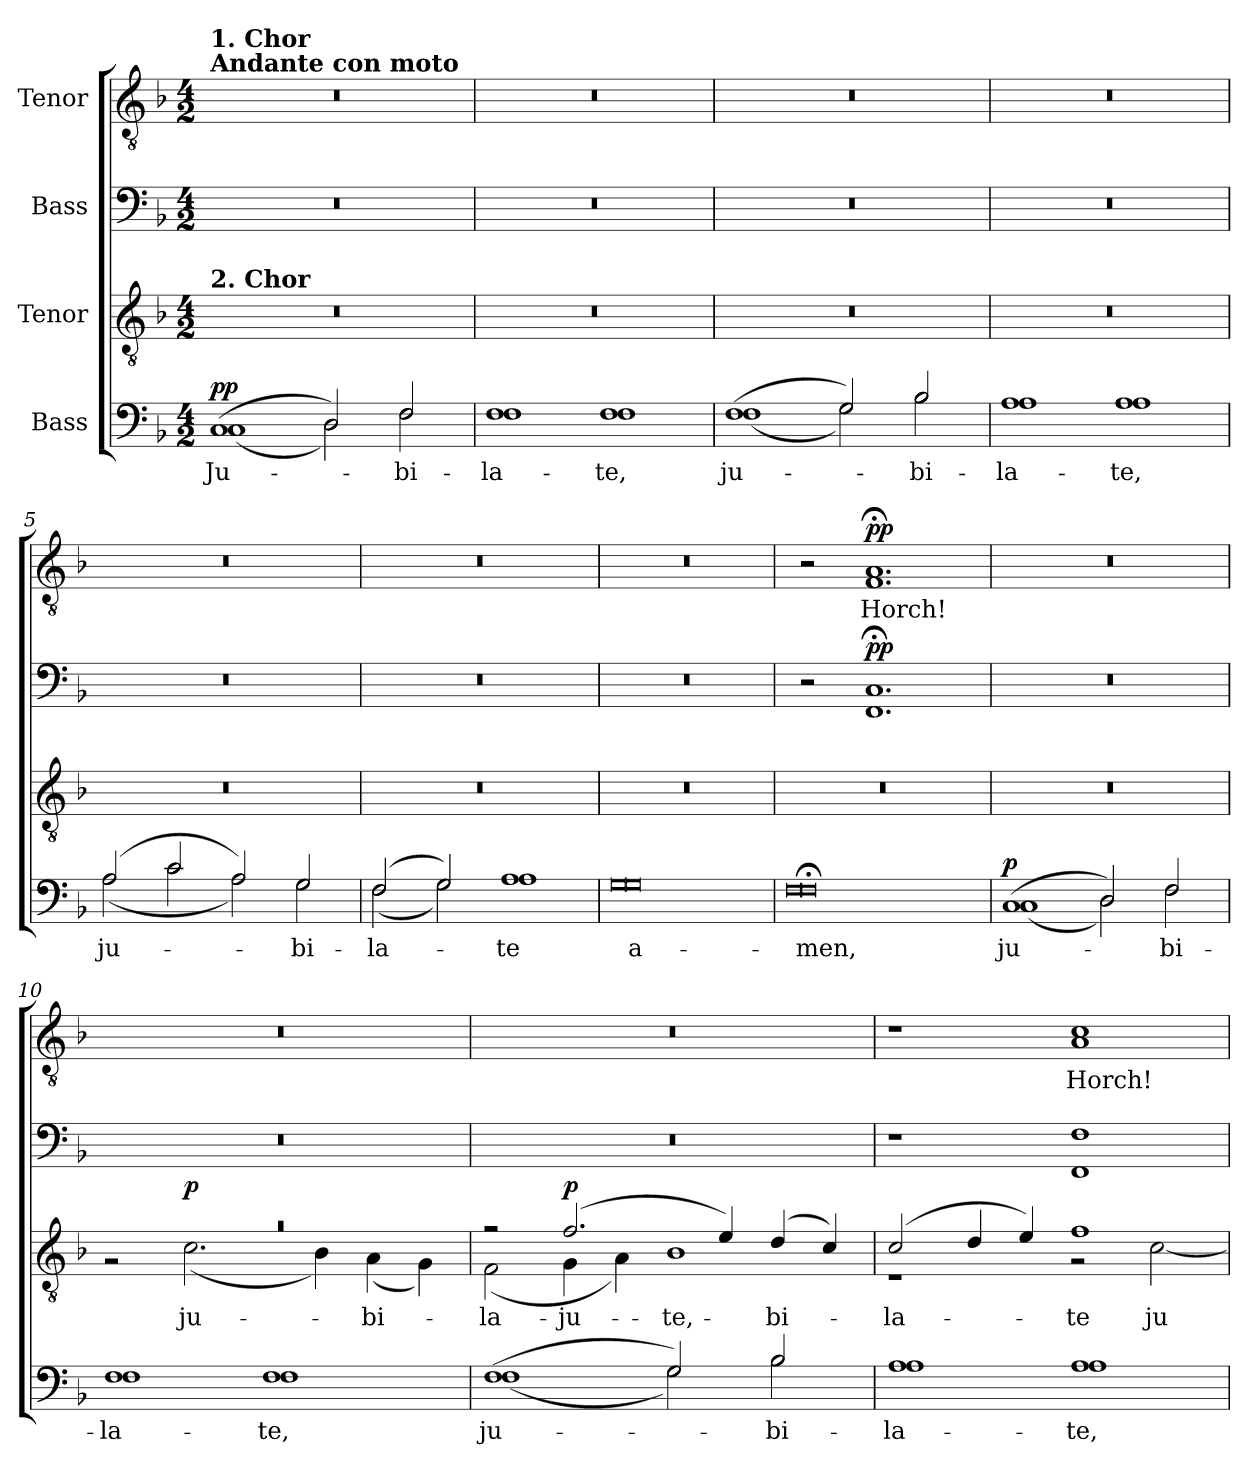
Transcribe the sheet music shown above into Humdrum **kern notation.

**kern	**text	**dynam	**kern	**text	**dynam	**kern	**dynam	**kern	**text	**dynam
*part4	*part4	*part4	*part3	*part3	*part3	*part2	*part2	*part1	*part1	*part1
*staff4	*staff4	*staff4	*staff3	*staff3	*staff3	*staff2	*staff2	*staff1	*staff1	*staff1
*I"Bass	*	*	*I"Tenor	*	*	*I"Bass	*	*I"Tenor	*	*
*clefF4	*	*	*clefGv2	*	*	*clefF4	*	*clefGv2	*	*
*k[b-]	*	*	*k[b-]	*	*	*k[b-]	*	*k[b-]	*	*
*M4/2	*	*	*M4/2	*	*	*M4/2	*	*M4/2	*	*
*MM144	*	*	*MM144	*	*	*MM144	*	*MM144	*	*
=1	=1	=1	=1	=1	=1	=1	=1	=1	=1	=1
!	!	!	!	!	!	!	!	!LO:TX:a:B:t=Andante con moto	!	!
!	!	!	!	!	!	!	!	!LO:TX:a:B:t=1. Chor	!	!
!	!	!	!LO:TX:a:B:t=2. Chor	!	!	!	!	!	!	!
!	!LO:LY:b	!LO:DY:a	!	!	!	!	!	!	!	!
*^	*	*	*	*	*	*	*	*	*	*
(1C	(1C	Ju-	pp	0r	.	.	0r	.	0r	.	.
2D/)	2D\)	.	.	.	.	.	.	.	.	.	.
!	!	!LO:LY:b	!	!	!	!	!	!	!	!	!
2F/	2F\	-bi-	.	.	.	.	.	.	.	.	.
=2	=2	=2	=2	=2	=2	=2	=2	=2	=2	=2	=2
!	!	!LO:LY:b	!	!	!	!	!	!	!	!	!
1F	1F	-la-	.	0r	.	.	0r	.	0r	.	.
!	!	!LO:LY:b	!	!	!	!	!	!	!	!	!
1F	1F	-te,	.	.	.	.	.	.	.	.	.
=3	=3	=3	=3	=3	=3	=3	=3	=3	=3	=3	=3
!	!	!LO:LY:b	!	!	!	!	!	!	!	!	!
(1F	(1F	ju-	.	0r	.	.	0r	.	0r	.	.
2G/)	2G\)	.	.	.	.	.	.	.	.	.	.
!	!	!LO:LY:b	!	!	!	!	!	!	!	!	!
2B-/	2B-\	-bi-	.	.	.	.	.	.	.	.	.
=4	=4	=4	=4	=4	=4	=4	=4	=4	=4	=4	=4
!	!	!LO:LY:b	!	!	!	!	!	!	!	!	!
1A	1A	-la-	.	0r	.	.	0r	.	0r	.	.
!	!	!LO:LY:b	!	!	!	!	!	!	!	!	!
1A	1A	-te,	.	.	.	.	.	.	.	.	.
=5	=5	=5	=5	=5	=5	=5	=5	=5	=5	=5	=5
!	!	!LO:LY:b	!	!	!	!	!	!	!	!	!
(2A/	(2A\	ju-	.	0r	.	.	0r	.	0r	.	.
2c/	2c\	.	.	.	.	.	.	.	.	.	.
2A/)	2A\)	.	.	.	.	.	.	.	.	.	.
!	!	!LO:LY:b	!	!	!	!	!	!	!	!	!
2G/	2G\	-bi-	.	.	.	.	.	.	.	.	.
!!LO:LB:g=z
=6	=6	=6	=6	=6	=6	=6	=6	=6	=6	=6	=6
!	!	!LO:LY:b	!	!	!	!	!	!	!	!	!
(2F/	(2F\	-la-	.	0r	.	.	0r	.	0r	.	.
2G/)	2G\)	.	.	.	.	.	.	.	.	.	.
!	!	!LO:LY:b	!	!	!	!	!	!	!	!	!
1A	1A	-te	.	.	.	.	.	.	.	.	.
=7	=7	=7	=7	=7	=7	=7	=7	=7	=7	=7	=7
!	!	!LO:LY:b	!	!	!	!	!	!	!	!	!
0G	0G	a-	.	0r	.	.	0r	.	0r	.	.
=8	=8	=8	=8	=8	=8	=8	=8	=8	=8	=8	=8
!	!	!LO:LY:b	!	!	!	!	!	!	!	!	!
*	*	*	*	*	*	*	*^	*	*^	*	*
0F;<	0F	-men,	.	0r	.	.	2r	2ryy	.	2r	2ryy	.	.
!	!	!	!	!	!	!	!	!	!LO:DY:a	!	!	!LO:LY:b	!LO:DY:a
.	.	.	.	.	.	.	1.C;<	1.FF	pp	1.A;<	1.F	Horch!	pp
=9	=9	=9	=9	=9	=9	=9	=9	=9	=9	=9	=9	=9	=9
!	!	!LO:LY:b	!LO:DY:a	!	!	!	!	!	!	!	!	!	!
*	*	*	*	*	*	*	*v	*v	*	*	*	*	*
*	*	*	*	*	*	*	*	*	*v	*v	*	*
(1C	(1C	ju-	p	0r	.	.	0r	.	0r	.	.
2D/)	2D\)	.	.	.	.	.	.	.	.	.	.
!	!	!LO:LY:b	!	!	!	!	!	!	!	!	!
2F/	2F\	-bi-	.	.	.	.	.	.	.	.	.
=10	=10	=10	=10	=10	=10	=10	=10	=10	=10	=10	=10
!	!	!LO:LY:b	!	!	!	!	!	!	!	!	!
*	*	*	*	*^	*	*	*	*	*	*	*
1F	1F	-la-	.	0r	2r	.	.	0r	.	0r	.	.
!	!	!	!	!	!	!LO:LY:b	!LO:DY:b	!	!	!	!	!
.	.	.	.	.	(2.c\	ju-	p	.	.	.	.	.
!	!	!LO:LY:b	!	!	!	!	!	!	!	!	!	!
1F	1F	-te,	.	.	.	.	.	.	.	.	.	.
.	.	.	.	.	4B-\)	.	.	.	.	.	.	.
!	!	!	!	!	!	!LO:LY:b	!	!	!	!	!	!
.	.	.	.	.	(4A\	-bi-	.	.	.	.	.	.
.	.	.	.	.	4G\)	.	.	.	.	.	.	.
=11	=11	=11	=11	=11	=11	=11	=11	=11	=11	=11	=11	=11
!	!	!LO:LY:b	!	!	!	!LO:LY:b	!	!	!	!	!	!
(1F	(1F	ju-	.	2r	(2F\	-la-	.	0r	.	0r	.	.
!	!	!	!	!	!	!LO:LY:b	!LO:DY:a	!	!	!	!	!
.	.	.	.	(2.f/	4G\	ju-	p	.	.	.	.	.
.	.	.	.	.	4A\)	.	.	.	.	.	.	.
!	!	!	!	!	!	!LO:LY:b	!	!	!	!	!	!
2G/)	2G\)	.	.	.	1B-	-te,	.	.	.	.	.	.
.	.	.	.	4e/)	.	.	.	.	.	.	.	.
!	!	!LO:LY:b	!	!	!	!LO:LY:b	!	!	!	!	!	!
2B-/	2B-\	-bi-	.	(4d/	.	-bi-	.	.	.	.	.	.
.	.	.	.	4c/)	.	.	.	.	.	.	.	.
!!LO:LB:g=z
=12	=12	=12	=12	=12	=12	=12	=12	=12	=12	=12	=12	=12
!	!	!LO:LY:b	!	!	!	!LO:LY:b	!	!	!	!	!	!
*	*	*	*	*	*	*	*	*^	*	*^	*	*
1A	1A	-la-	.	(2c/	1r	-la-	.	1r	1ryy	.	1r	1ryy	.	.
.	.	.	.	4d/	.	.	.	.	.	.	.	.	.	.
.	.	.	.	4e/)	.	.	.	.	.	.	.	.	.	.
!	!	!LO:LY:b	!	!	!	!LO:LY:b	!	!	!	!	!	!	!LO:LY:b	!
1A	1A	-te,	.	1f	2r	-te	.	1F	1FF	.	1c	1A	Horch!	.
!	!	!	!	!	!	!LO:LY:b	!	!	!	!	!	!	!	!
.	.	.	.	.	[2c\	ju-	.	.	.	.	.	.	.	.
*v	*v	*	*	*	*	*	*	*v	*v	*	*v	*v	*	*
*	*	*	*v	*v	*	*	*	*	*	*	*
=	=	=	=	=	=	=	=	=	=	=
*-	*-	*-	*-	*-	*-	*-	*-	*-	*-	*-
